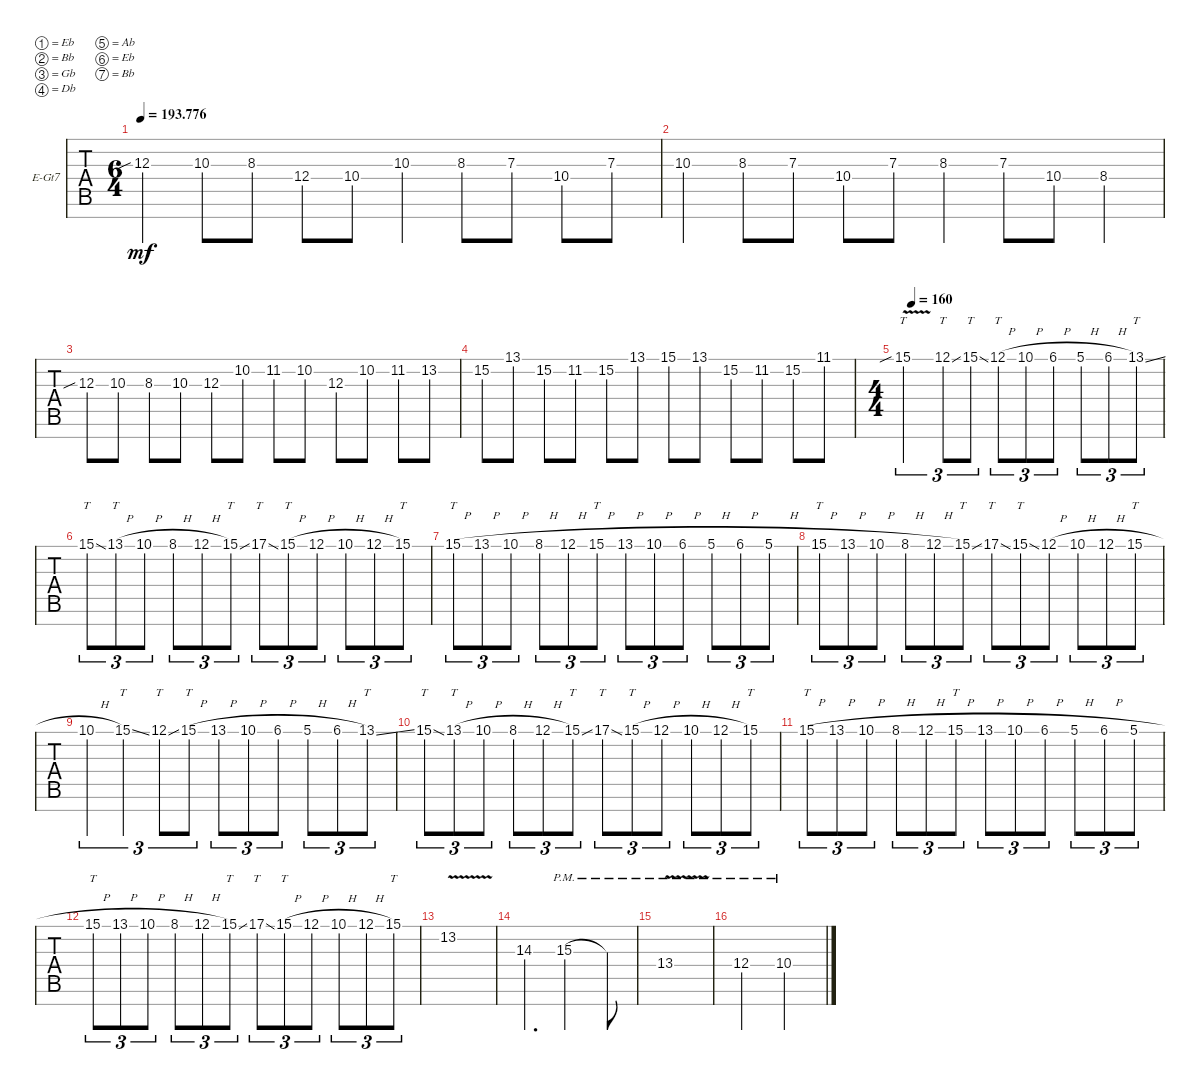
\defaultSystemsLayout 4
\bracketExtendMode groupsimilarinstruments
\firstSystemTrackNameOrientation horizontal
\otherSystemsTrackNameOrientation horizontal
\track ("Electric Guitar" "E-Gt7") {multiBarRest instrument overdrivenguitar}
\staff {tabs}
\tuning (Eb4 Bb3 Gb3 Db3 Ab2 Eb2 Bb1)
\ts (6 4)
\tempo
193.776
\accidentals auto
\clef g2
\ottava regular
\simile none
\ks c
12.3{sib}.4{dy mf} 10.3.8 8.3.8 12.4.8 10.4.8 10.3.4 8.3.8 7.3.8 10.4.8 7.3.8 |
10.3.4 8.3.8 7.3.8 10.4.8 7.3.8 8.3.4 7.3.8 10.4.8 8.4.4 |
12.3{sib}.8 10.3.8 8.3.8 10.3.8 12.3.8 10.2.8 11.2.8 10.2.8 12.3.8 10.2.8 11.2.8 13.2.8 |
15.2.8 13.1.8 15.2.8 11.2.8 15.2.8 13.1.8 15.1.8 13.1.8 15.2.8 11.2.8 15.2.8 11.1.8 |
\ts (4 4)
\tempo (160 0.0375)
15.1{v sib}.2{tt tu (3 2)} 12.1{ss}.8{tt tu (3 2)} 15.1{ss}.8{tt tu (3 2)} 12.1{h}.8{tt tu (3 2)} 10.1{h}.8{tu (3 2)} 6.1{h}.8{tu (3 2)} 5.1{h}.8{tu (3 2)} 6.1{h}.8{tu (3 2)} 13.1{ss}.8{tt tu (3 2)} |
15.1{ss}.8{tt tu (3 2)} 13.1{h}.8{tt tu (3 2)} 10.1{h}.8{tu (3 2)} 8.1{h}.8{tu (3 2)} 12.1{h}.8{tu (3 2)} 15.1{ss}.8{tt tu (3 2)} 17.1{ss}.8{tt tu (3 2)} 15.1{h}.8{tt tu (3 2)} 12.1{h}.8{tu (3 2)} 10.1{h}.8{tu (3 2)} 12.1{h}.8{tu (3 2)} 15.1.8{tt tu (3 2)} |
15.1{h}.8{tt tu (3 2)} 13.1{h}.8{tu (3 2)} 10.1{h}.8{tu (3 2)} 8.1{h}.8{tu (3 2)} 12.1{h}.8{tu (3 2)} 15.1{h}.8{tt tu (3 2)} 13.1{h}.8{tu (3 2)} 10.1{h}.8{tu (3 2)} 6.1{h}.8{tu (3 2)} 5.1{h}.8{tu (3 2)} 6.1{h}.8{tu (3 2)} 5.1{h}.8{tu (3 2)} |
15.1{h}.8{tt tu (3 2)} 13.1{h}.8{tu (3 2)} 10.1{h}.8{tu (3 2)} 8.1{h}.8{tu (3 2)} 12.1{h}.8{tu (3 2)} 15.1{ss}.8{tt tu (3 2)} 17.1{ss}.8{tt tu (3 2)} 15.1{ss}.8{tt tu (3 2)} 12.1{h}.8{tu (3 2)} 10.1{h}.8{tu (3 2)} 12.1{h}.8{tu (3 2)} 15.1{h}.8{tt tu (3 2)} |
10.1{h}.4{tu (3 2)} 15.1{ss}.4{tt tu (3 2)} 12.1{ss}.8{tt tu (3 2)} 15.1{h}.8{tt tu (3 2)} 13.1{h}.8{tu (3 2)} 10.1{h}.8{tu (3 2)} 6.1{h}.8{tu (3 2)} 5.1{h}.8{tu (3 2)} 6.1{h}.8{tu (3 2)} 13.1{ss}.8{tt tu (3 2)} |
15.1{ss}.8{tt tu (3 2)} 13.1{h}.8{tt tu (3 2)} 10.1{h}.8{tu (3 2)} 8.1{h}.8{tu (3 2)} 12.1{h}.8{tu (3 2)} 15.1{ss}.8{tt tu (3 2)} 17.1{ss}.8{tt tu (3 2)} 15.1{h}.8{tt tu (3 2)} 12.1{h}.8{tu (3 2)} 10.1{h}.8{tu (3 2)} 12.1{h}.8{tu (3 2)} 15.1.8{tt tu (3 2)} |
15.1{h}.8{tt tu (3 2)} 13.1{h}.8{tu (3 2)} 10.1{h}.8{tu (3 2)} 8.1{h}.8{tu (3 2)} 12.1{h}.8{tu (3 2)} 15.1{h}.8{tt tu (3 2)} 13.1{h}.8{tu (3 2)} 10.1{h}.8{tu (3 2)} 6.1{h}.8{tu (3 2)} 5.1{h}.8{tu (3 2)} 6.1{h}.8{tu (3 2)} 5.1{h}.8{tu (3 2)} |
15.1{h}.8{tt tu (3 2)} 13.1{h}.8{tu (3 2)} 10.1{h}.8{tu (3 2)} 8.1{h}.8{tu (3 2)} 12.1{h}.8{tu (3 2)} 15.1{ss}.8{tt tu (3 2)} 17.1{ss}.8{tt tu (3 2)} 15.1{h}.8{tt tu (3 2)} 12.1{h}.8{tu (3 2)} 10.1{h}.8{tu (3 2)} 12.1{h}.8{tu (3 2)} 15.1.8{tt tu (3 2)} |
13.2{v}.1 |
14.3.4{d} 15.3{pm}.2 15.3{pm t}.8 |
13.4{v pm}.1 |
12.4{pm}.2 10.4{pm}.2
